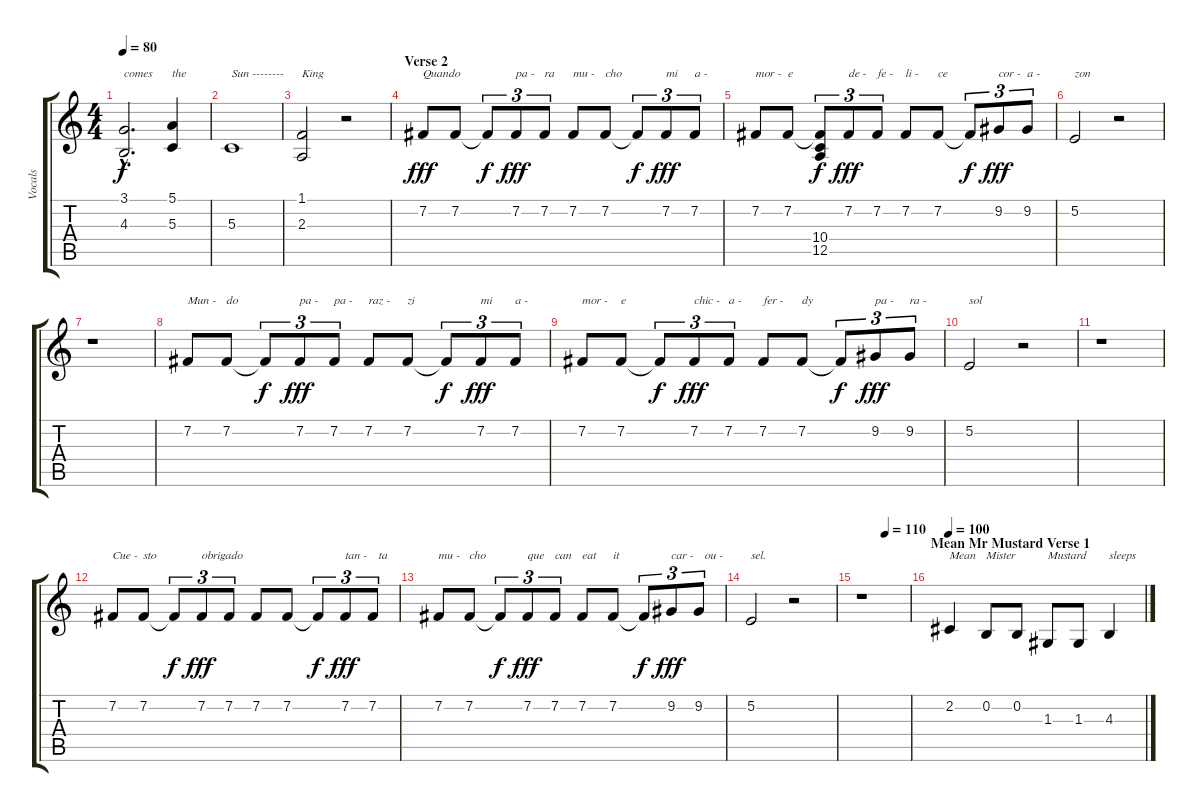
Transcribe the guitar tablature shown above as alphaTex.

\track ("Vocals" "Vocals") {instrument choiraahs}
\staff {score tabs}
\tuning (E4 B3 G3 D3 A2 E2) {hide}
\ts (4 4)
\tempo 80
\clef g2
\ks c
(3.1{hac} 4.3{hac}).2{d txt "comes" dy f} (5.1 5.3).4{txt "the"} |
5.3.1{txt "Sun --------"} |
(1.1 2.3).2{txt "King"} r.2 |
\section ("" "Verse 2")
7.2.8{txt "Quando" dy fff instrument baritonesax} 7.2.8 7.2{t}.8{tu (3 2) dy f} 7.2.8{tu (3 2) txt "pa -" dy fff} 7.2.8{tu (3 2) txt "ra"} 7.2.8{txt "mu -"} 7.2.8{txt "cho"} 7.2{t}.8{tu (3 2) dy f} 7.2.8{tu (3 2) txt "mi" dy fff} 7.2.8{tu (3 2) txt "a -"} |
7.2.8{txt "mor -"} 7.2.8{txt "e"} (7.2{t} 10.4 12.5).8{tu (3 2) dy f} 7.2.8{tu (3 2) txt "de -" dy fff} 7.2.8{tu (3 2) txt "fe -"} 7.2.8{txt "li -"} 7.2.8{txt "ce"} 7.2{t}.8{tu (3 2) dy f} 9.2.8{tu (3 2) txt "cor -" dy fff} 9.2.8{tu (3 2) txt "a -"} |
5.2.2{txt "zon"} r.2 |
r.1 |
7.2.8{txt "Mun -"} 7.2.8{txt "do"} 7.2{t}.8{tu (3 2) dy f} 7.2.8{tu (3 2) txt "pa -" dy fff} 7.2.8{tu (3 2) txt "pa -"} 7.2.8{txt "raz -"} 7.2.8{txt "zi"} 7.2{t}.8{tu (3 2) dy f} 7.2.8{tu (3 2) txt "mi" dy fff} 7.2.8{tu (3 2) txt "a -"} |
7.2.8{txt "mor -"} 7.2.8{txt "e"} 7.2{t}.8{tu (3 2) dy f} 7.2.8{tu (3 2) txt "chic -" dy fff} 7.2.8{tu (3 2) txt "a -"} 7.2.8{txt "fer -"} 7.2.8{txt "dy"} 7.2{t}.8{tu (3 2) dy f} 9.2.8{tu (3 2) txt "pa -" dy fff} 9.2.8{tu (3 2) txt "ra -"} |
5.2.2{txt "sol"} r.2 |
r.1 |
7.2.8{txt "Cue -"} 7.2.8{txt "sto"} 7.2{t}.8{tu (3 2) dy f} 7.2.8{tu (3 2) txt "obrigado" dy fff} 7.2.8{tu (3 2)} 7.2.8 7.2.8 7.2{t}.8{tu (3 2) dy f} 7.2.8{tu (3 2) txt "tan -" dy fff} 7.2.8{tu (3 2) txt "  ta"} |
7.2.8{txt "mu -"} 7.2.8{txt "cho"} 7.2{t}.8{tu (3 2) dy f} 7.2.8{tu (3 2) txt "que" dy fff} 7.2.8{tu (3 2) txt "can"} 7.2.8{txt "eat"} 7.2.8{txt "it"} 7.2{t}.8{tu (3 2) dy f} 9.2.8{tu (3 2) txt "car -" dy fff} 9.2.8{tu (3 2) txt "  ou -"} |
5.2.2{txt "sel."} r.2 |
\tempo (110 0.5)
r.1 |
\section ("" "Mean Mr Mustard Verse 1")
\tempo 100
2.2.4{txt "Mean" volume 14 instrument altosax} 0.2.8{txt "Mister"} 0.2.8 1.3.8{txt "Mustard"} 1.3.8 4.3.4{txt "sleeps"}
